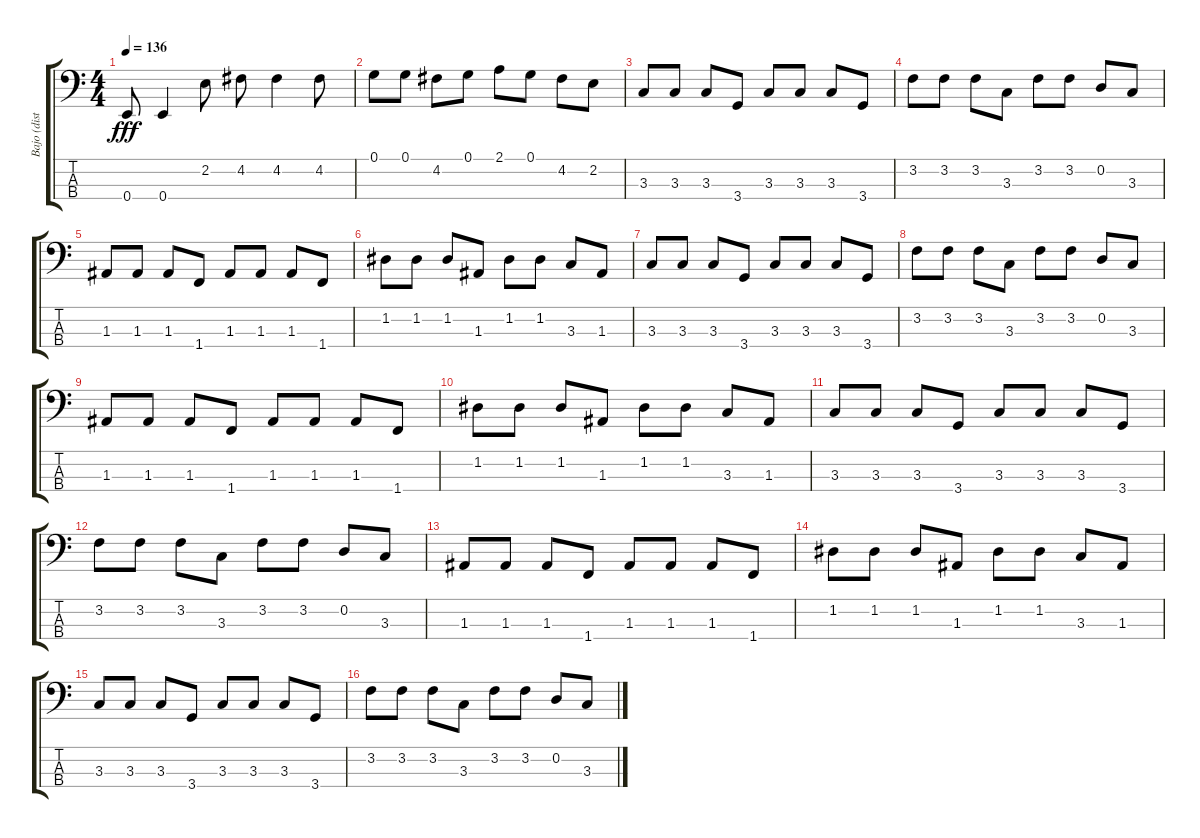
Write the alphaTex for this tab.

\track ("Bajo (dist)" "Bajo (dist") {instrument distortionguitar}
\staff {score tabs}
\tuning (G2 D2 A1 E1) {hide}
\ts (4 4)
\tempo 136
\clef f4
\ks c
0.4.8{dy fff} 0.4.4 2.2.8 4.2.8 4.2.4 4.2.8 |
0.1.8 0.1.8 4.2.8 0.1.8 2.1.8 0.1.8 4.2.8 2.2.8 |
3.3.8 3.3.8 3.3.8 3.4.8 3.3.8 3.3.8 3.3.8 3.4.8 |
3.2.8 3.2.8 3.2.8 3.3.8 3.2.8 3.2.8 0.2.8 3.3.8 |
1.3.8 1.3.8 1.3.8 1.4.8 1.3.8 1.3.8 1.3.8 1.4.8 |
1.2.8 1.2.8 1.2.8 1.3.8 1.2.8 1.2.8 3.3.8 1.3.8 |
3.3.8 3.3.8 3.3.8 3.4.8 3.3.8 3.3.8 3.3.8 3.4.8 |
3.2.8 3.2.8 3.2.8 3.3.8 3.2.8 3.2.8 0.2.8 3.3.8 |
1.3.8 1.3.8 1.3.8 1.4.8 1.3.8 1.3.8 1.3.8 1.4.8 |
1.2.8 1.2.8 1.2.8 1.3.8 1.2.8 1.2.8 3.3.8 1.3.8 |
3.3.8 3.3.8 3.3.8 3.4.8 3.3.8 3.3.8 3.3.8 3.4.8 |
3.2.8 3.2.8 3.2.8 3.3.8 3.2.8 3.2.8 0.2.8 3.3.8 |
1.3.8 1.3.8 1.3.8 1.4.8 1.3.8 1.3.8 1.3.8 1.4.8 |
1.2.8 1.2.8 1.2.8 1.3.8 1.2.8 1.2.8 3.3.8 1.3.8 |
3.3.8 3.3.8 3.3.8 3.4.8 3.3.8 3.3.8 3.3.8 3.4.8 |
3.2.8 3.2.8 3.2.8 3.3.8 3.2.8 3.2.8 0.2.8 3.3.8
